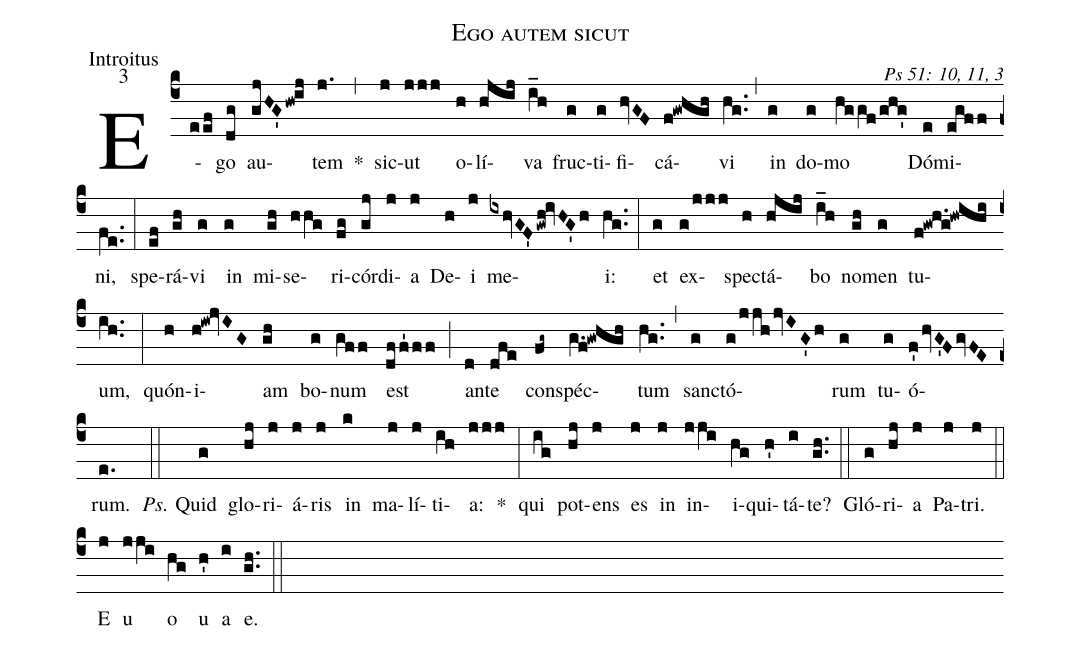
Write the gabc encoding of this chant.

name: Ego autem sicut;
office-part: Introitus;
mode: 3;
commentary: Ps 51: 10, 11, 3;
%%
(c4) E(eef)go(dg) au(gjHG'hw!ij)tem(j.) *(,)
sic(j)ut(jjj) o(h)lí(hjij)va(i_h) fruc(g)ti(g)fi(hvGF)cá(f!gwhgh)vi(hg..) (,) in(g) do(g)mo(hggf/ghg') Dó(e)mi(egff)ni,(fe..) (:)
spe(ef)rá(gh)vi(g) in(g) mi(gh)se(hhg)ri(fg)cór(gj)di(j)a(j) De(h)i(j) me(ixhvGF'gwh!ivHG'h)i:(hg..) (:)
et(g) ex(g/jjj)spec(h)tá(hjij)bo(i_h) no(gh)men(g) tu(f!gwh.g!hwihi)um,(ih..) (:)
quón(h)i(h!iw!jvIG)am(gh) bo(g)num(gff) est(dff'1ff) (;) an(d)te(dfe) con(fg~)spéc(g.f!gwhgh)tum(hg..) (,) sanc(g)tó(g/jjhjvIG'h)rum(g) tu(g)ó(f'hvG'FgvFE)rum.(e.) (::)
<i>Ps.</i> Quid(g) glo(hj)ri(j)á(j)ris(j) in(k) ma(j)lí(j)ti(ih)a:(jjj) *(:)
qui(ig) pot(hj)ens(j) es(j) in(j) in(jji)i(hg)qui(h')tá(i)te?(gh..) (::)
Gló(g)ri(hj)a(j) Pa(j)tri.(j) (::)
<eu>E(j) u(jji) o(hg) u(h') a(i) e.</eu>(gh..) (::)
